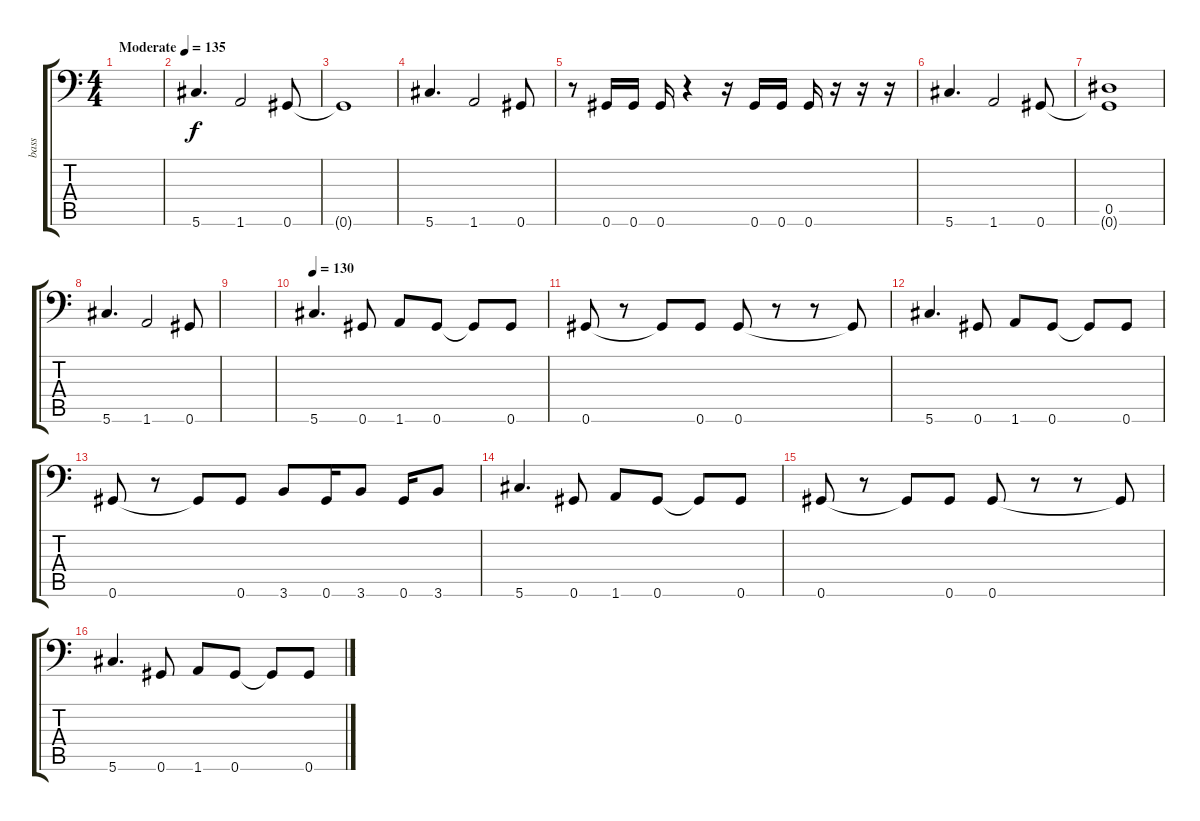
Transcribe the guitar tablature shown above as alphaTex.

\track ("bass" "bass") {instrument electricbasspick}
\staff {score tabs}
\tuning (Bb3 F3 Db3 Ab2 Eb2 Ab1) {hide}
\ts (4 4)
\tempo (135 "Moderate")
\tempo 131
\tempo (135 "Moderate")
\clef f4
\ks c
|
5.6.4{d} 1.6.2 0.6.8 |
0.6{t}.1 |
5.6.4{d} 1.6.2 0.6.8 |
r.8 0.6.16 0.6.16 0.6.16 r.4 r.16 0.6.16 0.6.16 0.6.16 r.16 r.16 r.16 |
5.6.4{d} 1.6.2 0.6.8 |
(0.5 0.6{t}).1 |
5.6.4{d} 1.6.2 0.6.8 |
|
\tempo 130
5.6.4{d} 0.6.8 1.6.8 0.6.8 0.6{t}.8 0.6.8 |
0.6.8 r.8 0.6{t}.8 0.6.8 0.6.8 r.8 r.8 0.6{t}.8 |
5.6.4{d} 0.6.8 1.6.8 0.6.8 0.6{t}.8 0.6.8 |
0.6.8 r.8 0.6{t}.8 0.6.8 3.6.8 0.6.16 3.6.8 0.6.16 3.6.8 |
5.6.4{d} 0.6.8 1.6.8 0.6.8 0.6{t}.8 0.6.8 |
0.6.8 r.8 0.6{t}.8 0.6.8 0.6.8 r.8 r.8 0.6{t}.8 |
5.6.4{d} 0.6.8 1.6.8 0.6.8 0.6{t}.8 0.6.8
